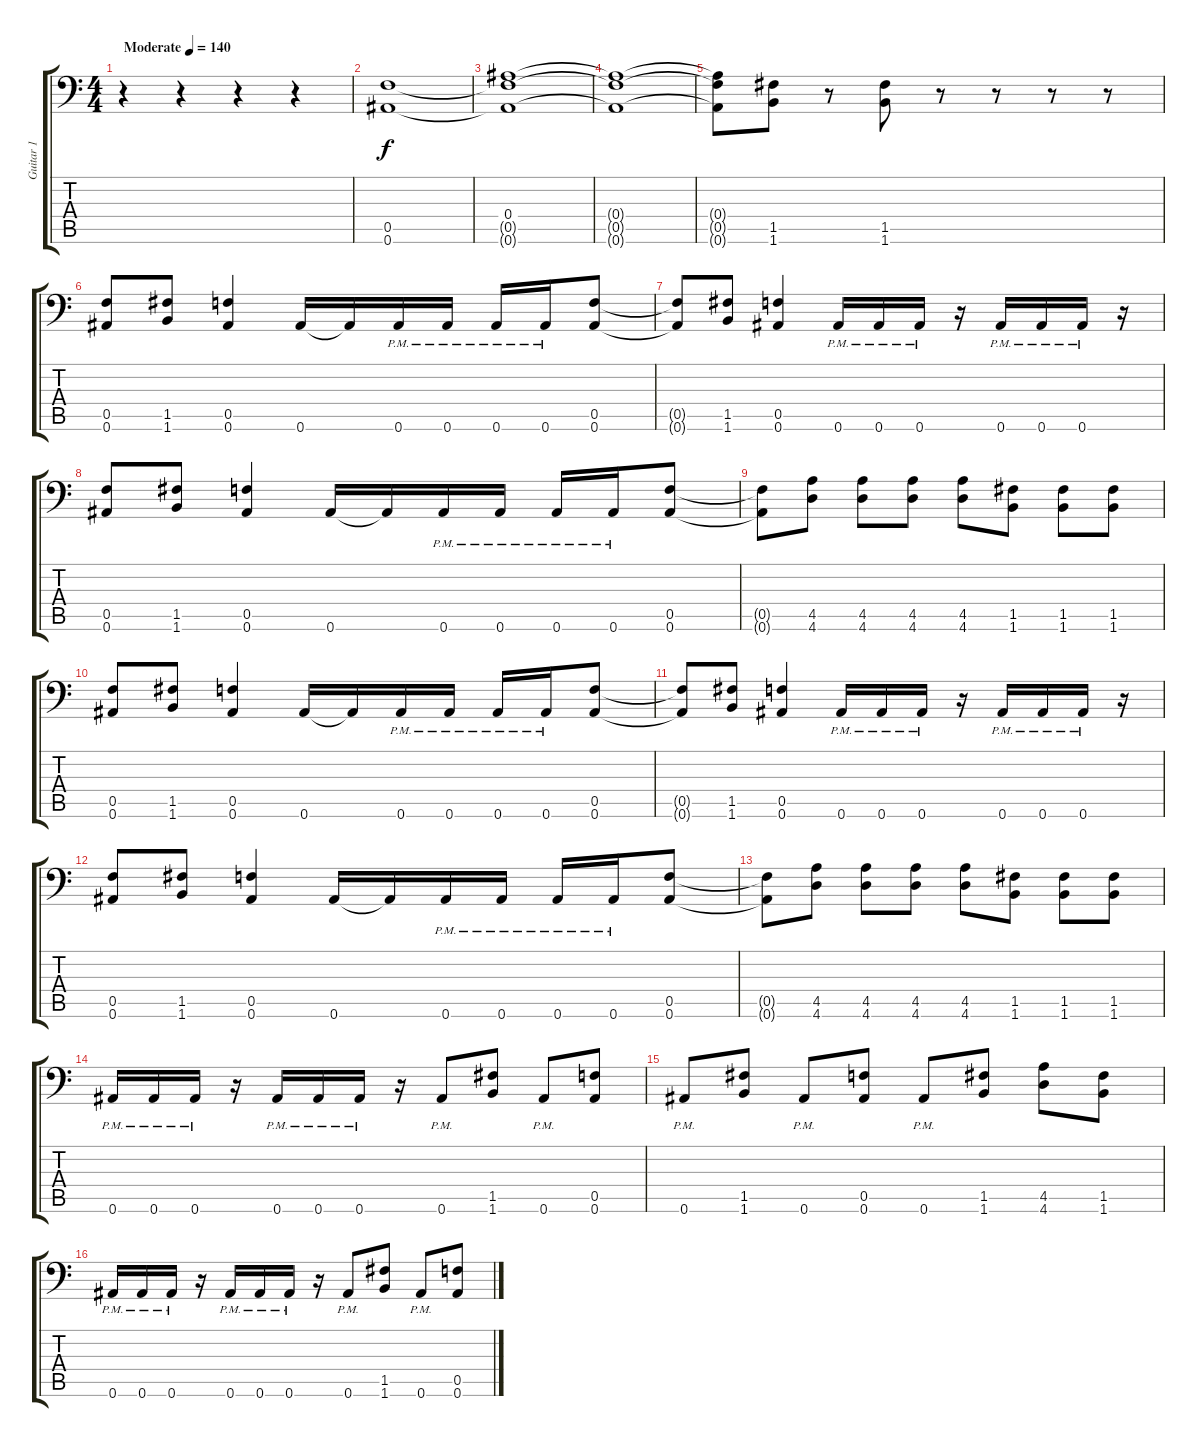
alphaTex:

\track ("Guitar 1" "Guitar 1") {instrument distortionguitar}
\staff {score tabs}
\tuning (C4 G3 Eb3 Bb2 F2 Bb1) {hide}
\ts (4 4)
\tempo (140 "Moderate")
\clef f4
\ks c
r.4{dy f instrument distortionguitar} r.4 r.4 r.4 |
(0.5 0.6).1 |
(0.4 0.5{t} 0.6{t}).1 |
(0.4{t} 0.5{t} 0.6{t}).1 |
(0.4{t} 0.5{t} 0.6{t}).8 (1.5 1.6).8 r.8 (1.5 1.6).8 r.8 r.8 r.8 r.8 |
(0.5 0.6).8 (1.5 1.6).8 (0.5 0.6).4 0.6.16 0.6{t}.16 0.6{pm}.16 0.6{pm}.16 0.6{pm}.16 0.6{pm}.16 (0.5 0.6).8 |
(0.5{t} 0.6{t}).8 (1.5 1.6).8 (0.5 0.6).4 0.6{pm}.16 0.6{pm}.16 0.6{pm}.16 r.16 0.6{pm}.16 0.6{pm}.16 0.6{pm}.16 r.16 |
(0.5 0.6).8 (1.5 1.6).8 (0.5 0.6).4 0.6.16 0.6{t}.16 0.6{pm}.16 0.6{pm}.16 0.6{pm}.16 0.6{pm}.16 (0.5 0.6).8 |
(0.5{t} 0.6{t}).8 (4.5 4.6).8 (4.5 4.6).8 (4.5 4.6).8 (4.5 4.6).8 (1.5 1.6).8 (1.5 1.6).8 (1.5 1.6).8 |
(0.5 0.6).8 (1.5 1.6).8 (0.5 0.6).4 0.6.16 0.6{t}.16 0.6{pm}.16 0.6{pm}.16 0.6{pm}.16 0.6{pm}.16 (0.5 0.6).8 |
(0.5{t} 0.6{t}).8 (1.5 1.6).8 (0.5 0.6).4 0.6{pm}.16 0.6{pm}.16 0.6{pm}.16 r.16 0.6{pm}.16 0.6{pm}.16 0.6{pm}.16 r.16 |
(0.5 0.6).8 (1.5 1.6).8 (0.5 0.6).4 0.6.16 0.6{t}.16 0.6{pm}.16 0.6{pm}.16 0.6{pm}.16 0.6{pm}.16 (0.5 0.6).8 |
(0.5{t} 0.6{t}).8 (4.5 4.6).8 (4.5 4.6).8 (4.5 4.6).8 (4.5 4.6).8 (1.5 1.6).8 (1.5 1.6).8 (1.5 1.6).8 |
0.6{pm}.16 0.6{pm}.16 0.6{pm}.16 r.16 0.6{pm}.16 0.6{pm}.16 0.6{pm}.16 r.16 0.6{pm}.8 (1.5 1.6).8 0.6{pm}.8 (0.5 0.6).8 |
0.6{pm}.8 (1.5 1.6).8 0.6{pm}.8 (0.5 0.6).8 0.6{pm}.8 (1.5 1.6).8 (4.5 4.6).8 (1.5 1.6).8 |
0.6{pm}.16 0.6{pm}.16 0.6{pm}.16 r.16 0.6{pm}.16 0.6{pm}.16 0.6{pm}.16 r.16 0.6{pm}.8 (1.5 1.6).8 0.6{pm}.8 (0.5 0.6).8
